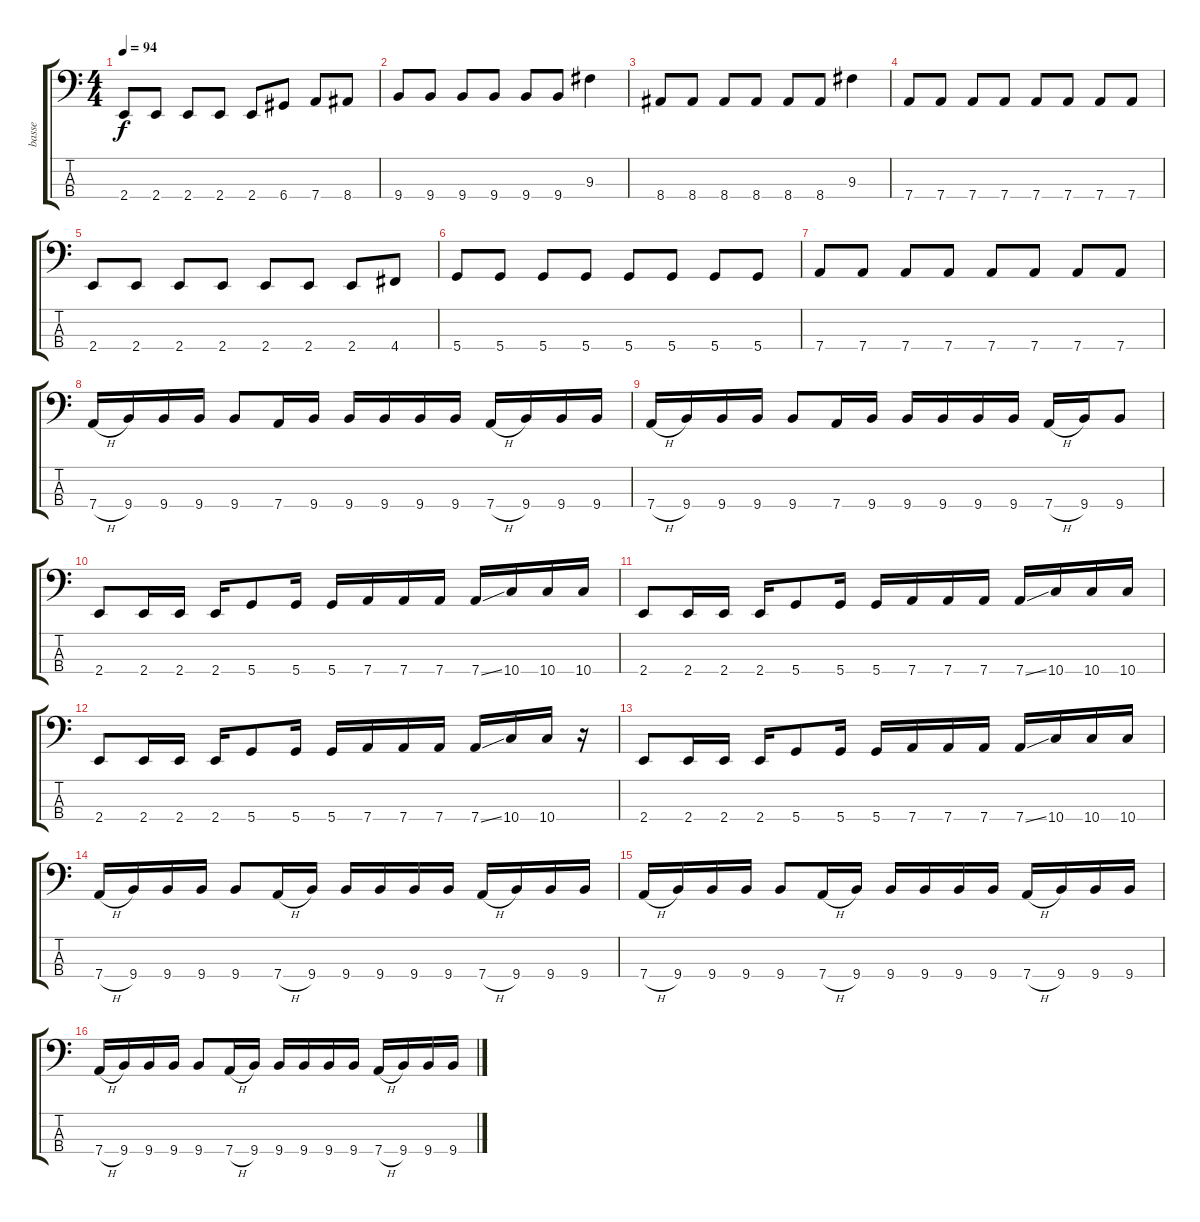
\track ("basse" "basse") {instrument slapbass1}
\staff {score tabs}
\tuning (G2 D2 A1 D1) {hide}
\ts (4 4)
\tempo 94
\clef f4
\ks c
2.4.8{dy f} 2.4.8 2.4.8 2.4.8 2.4.8 6.4.8 7.4.8 8.4.8 |
9.4.8 9.4.8 9.4.8 9.4.8 9.4.8 9.4.8 9.3.4 |
8.4.8 8.4.8 8.4.8 8.4.8 8.4.8 8.4.8 9.3.4 |
7.4.8 7.4.8 7.4.8 7.4.8 7.4.8 7.4.8 7.4.8 7.4.8 |
2.4.8 2.4.8 2.4.8 2.4.8 2.4.8 2.4.8 2.4.8 4.4.8 |
5.4.8 5.4.8 5.4.8 5.4.8 5.4.8 5.4.8 5.4.8 5.4.8 |
7.4.8 7.4.8 7.4.8 7.4.8 7.4.8 7.4.8 7.4.8 7.4.8 |
7.4{h}.16 9.4.16 9.4.16 9.4.16 9.4.8 7.4.16 9.4.16 9.4.16 9.4.16 9.4.16 9.4.16 7.4{h}.16 9.4.16 9.4.16 9.4.16 |
7.4{h}.16 9.4.16 9.4.16 9.4.16 9.4.8 7.4.16 9.4.16 9.4.16 9.4.16 9.4.16 9.4.16 7.4{h}.16 9.4.16 9.4.8 |
2.4.8 2.4.16 2.4.16 2.4.16 5.4.8 5.4.16 5.4.16 7.4.16 7.4.16 7.4.16 7.4{ss}.16 10.4.16 10.4.16 10.4.16 |
2.4.8 2.4.16 2.4.16 2.4.16 5.4.8 5.4.16 5.4.16 7.4.16 7.4.16 7.4.16 7.4{ss}.16 10.4.16 10.4.16 10.4.16 |
2.4.8 2.4.16 2.4.16 2.4.16 5.4.8 5.4.16 5.4.16 7.4.16 7.4.16 7.4.16 7.4{ss}.16 10.4.16 10.4.16 r.16 |
2.4.8 2.4.16 2.4.16 2.4.16 5.4.8 5.4.16 5.4.16 7.4.16 7.4.16 7.4.16 7.4{ss}.16 10.4.16 10.4.16 10.4.16 |
7.4{h}.16 9.4.16 9.4.16 9.4.16 9.4.8 7.4{h}.16 9.4.16 9.4.16 9.4.16 9.4.16 9.4.16 7.4{h}.16 9.4.16 9.4.16 9.4.16 |
7.4{h}.16 9.4.16 9.4.16 9.4.16 9.4.8 7.4{h}.16 9.4.16 9.4.16 9.4.16 9.4.16 9.4.16 7.4{h}.16 9.4.16 9.4.16 9.4.16 |
7.4{h}.16 9.4.16 9.4.16 9.4.16 9.4.8 7.4{h}.16 9.4.16 9.4.16 9.4.16 9.4.16 9.4.16 7.4{h}.16 9.4.16 9.4.16 9.4.16
